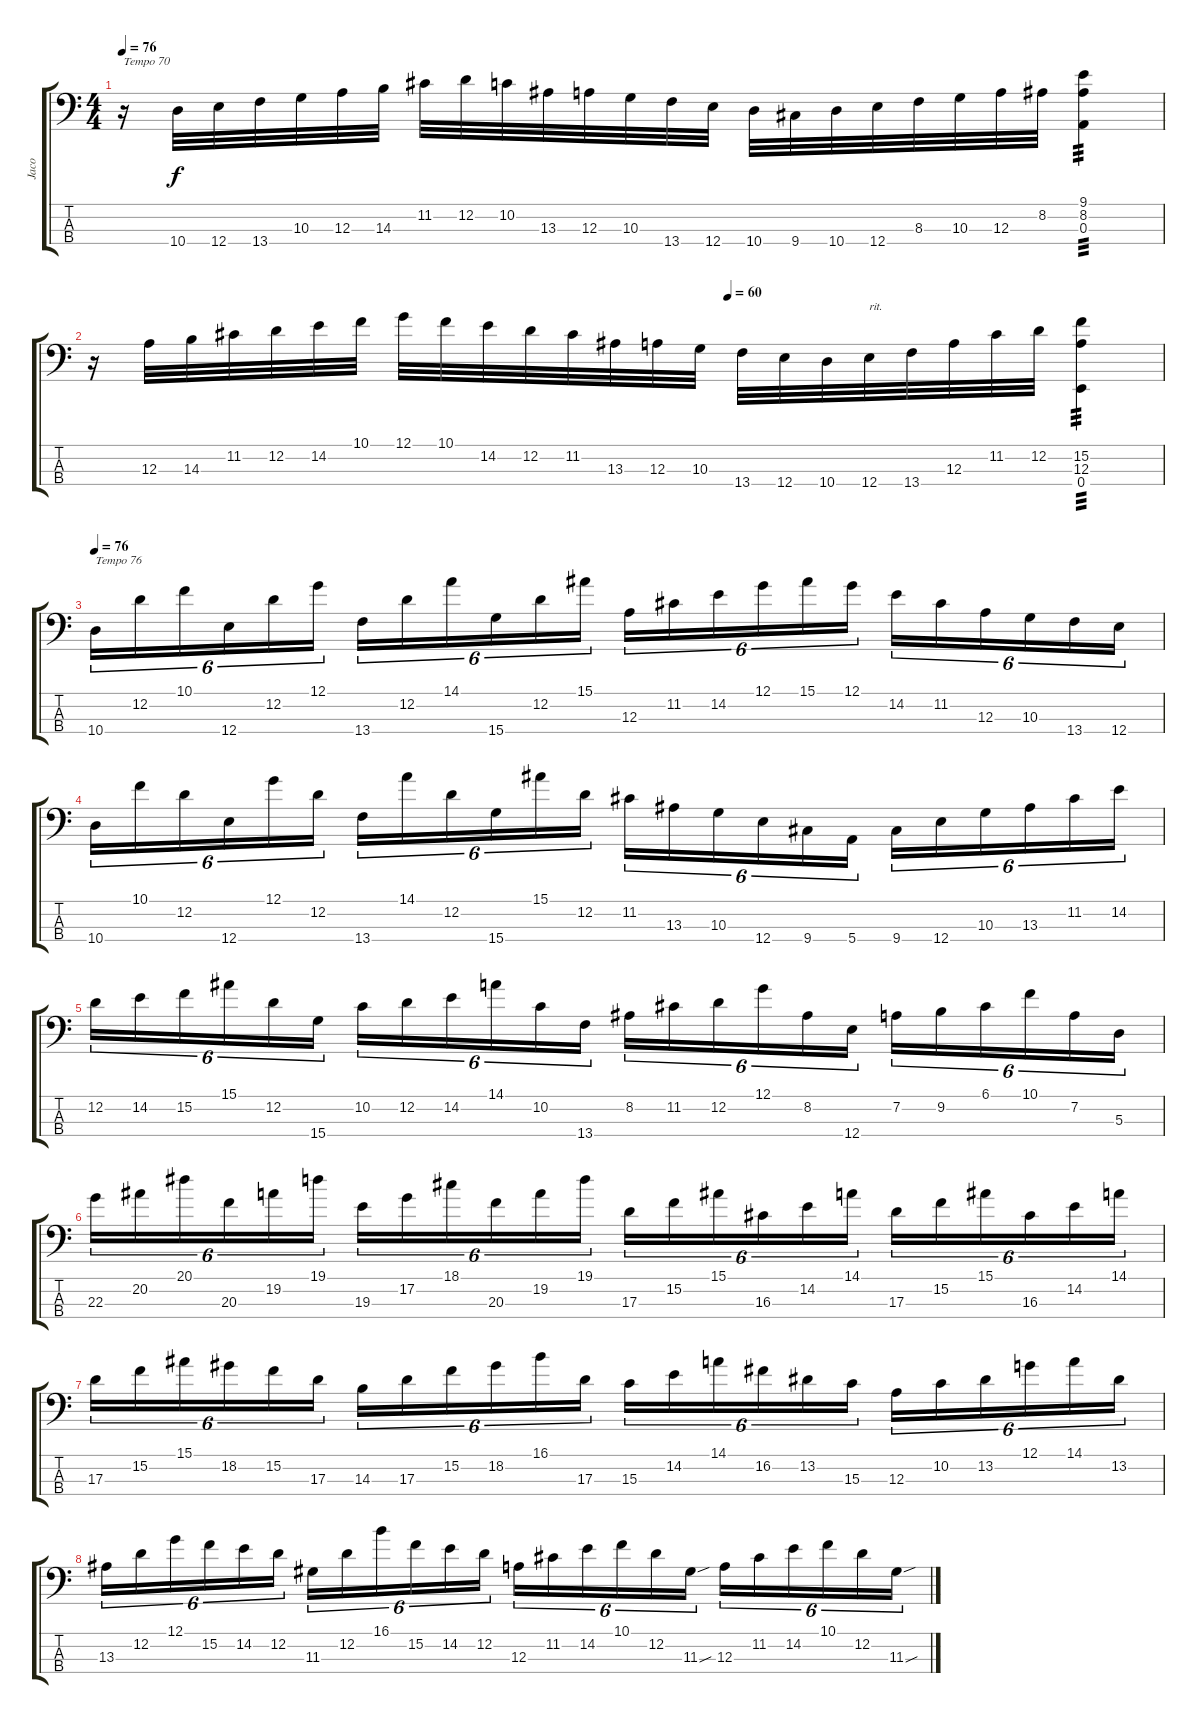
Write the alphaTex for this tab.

\track ("Jaco" "Jaco") {instrument fretlessbass}
\staff {score tabs}
\tuning (G2 D2 A1 E1) {hide}
\ts (4 4)
\tempo 76
\tempo 70
\tempo 76
\clef f4
\ks c
r.16{txt "Tempo 70" dy f instrument fretlessbass} 10.4.32 12.4.32 13.4.32 10.3.32 12.3.32 14.3.32 11.2.32 12.2.32 10.2.32 13.3.32 12.3.32 10.3.32 13.4.32 12.4.32 10.4.32 9.4.32 10.4.32 12.4.32 8.3.32 10.3.32 12.3.32 8.2.32 (9.1 8.2 0.3).4{tp 3} |
\tempo (60 0.59375)
r.16 12.3.32 14.3.32 11.2.32 12.2.32 14.2.32 10.1.32 12.1.32 10.1.32 14.2.32 12.2.32 11.2.32 13.3.32 12.3.32 10.3.32 13.4.32 12.4.32 10.4.32 12.4.32{txt "rit."} 13.4.32 12.3.32 11.2.32 12.2.32 (15.2 12.3 0.4).4{tp 3} |
\tempo 76
10.4.16{tu (6 4) txt "Tempo 76"} 12.2.16{tu (6 4)} 10.1.16{tu (6 4)} 12.4.16{tu (6 4)} 12.2.16{tu (6 4)} 12.1.16{tu (6 4)} 13.4.16{tu (6 4)} 12.2.16{tu (6 4)} 14.1.16{tu (6 4)} 15.4.16{tu (6 4)} 12.2.16{tu (6 4)} 15.1.16{tu (6 4)} 12.3.16{tu (6 4)} 11.2.16{tu (6 4)} 14.2.16{tu (6 4)} 12.1.16{tu (6 4)} 15.1.16{tu (6 4)} 12.1.16{tu (6 4)} 14.2.16{tu (6 4)} 11.2.16{tu (6 4)} 12.3.16{tu (6 4)} 10.3.16{tu (6 4)} 13.4.16{tu (6 4)} 12.4.16{tu (6 4)} |
10.4.16{tu (6 4)} 10.1.16{tu (6 4)} 12.2.16{tu (6 4)} 12.4.16{tu (6 4)} 12.1.16{tu (6 4)} 12.2.16{tu (6 4)} 13.4.16{tu (6 4)} 14.1.16{tu (6 4)} 12.2.16{tu (6 4)} 15.4.16{tu (6 4)} 15.1.16{tu (6 4)} 12.2.16{tu (6 4)} 11.2.16{tu (6 4)} 13.3.16{tu (6 4)} 10.3.16{tu (6 4)} 12.4.16{tu (6 4)} 9.4.16{tu (6 4)} 5.4.16{tu (6 4)} 9.4.16{tu (6 4)} 12.4.16{tu (6 4)} 10.3.16{tu (6 4)} 13.3.16{tu (6 4)} 11.2.16{tu (6 4)} 14.2.16{tu (6 4)} |
12.2.16{tu (6 4)} 14.2.16{tu (6 4)} 15.2.16{tu (6 4)} 15.1.16{tu (6 4)} 12.2.16{tu (6 4)} 15.4.16{tu (6 4)} 10.2.16{tu (6 4)} 12.2.16{tu (6 4)} 14.2.16{tu (6 4)} 14.1.16{tu (6 4)} 10.2.16{tu (6 4)} 13.4.16{tu (6 4)} 8.2.16{tu (6 4)} 11.2.16{tu (6 4)} 12.2.16{tu (6 4)} 12.1.16{tu (6 4)} 8.2.16{tu (6 4)} 12.4.16{tu (6 4)} 7.2.16{tu (6 4)} 9.2.16{tu (6 4)} 6.1.16{tu (6 4)} 10.1.16{tu (6 4)} 7.2.16{tu (6 4)} 5.3.16{tu (6 4)} |
22.3.16{tu (6 4)} 20.2.16{tu (6 4)} 20.1.16{tu (6 4)} 20.3.16{tu (6 4)} 19.2.16{tu (6 4)} 19.1.16{tu (6 4)} 19.3.16{tu (6 4)} 17.2.16{tu (6 4)} 18.1.16{tu (6 4)} 20.3.16{tu (6 4)} 19.2.16{tu (6 4)} 19.1.16{tu (6 4)} 17.3.16{tu (6 4)} 15.2.16{tu (6 4)} 15.1.16{tu (6 4)} 16.3.16{tu (6 4)} 14.2.16{tu (6 4)} 14.1.16{tu (6 4)} 17.3.16{tu (6 4)} 15.2.16{tu (6 4)} 15.1.16{tu (6 4)} 16.3.16{tu (6 4)} 14.2.16{tu (6 4)} 14.1.16{tu (6 4)} |
17.3.16{tu (6 4)} 15.2.16{tu (6 4)} 15.1.16{tu (6 4)} 18.2.16{tu (6 4)} 15.2.16{tu (6 4)} 17.3.16{tu (6 4)} 14.3.16{tu (6 4)} 17.3.16{tu (6 4)} 15.2.16{tu (6 4)} 18.2.16{tu (6 4)} 16.1.16{tu (6 4)} 17.3.16{tu (6 4)} 15.3.16{tu (6 4)} 14.2.16{tu (6 4)} 14.1.16{tu (6 4)} 16.2.16{tu (6 4)} 13.2.16{tu (6 4)} 15.3.16{tu (6 4)} 12.3.16{tu (6 4)} 10.2.16{tu (6 4)} 13.2.16{tu (6 4)} 12.1.16{tu (6 4)} 14.1.16{tu (6 4)} 13.2.16{tu (6 4)} |
13.3.16{tu (6 4)} 12.2.16{tu (6 4)} 12.1.16{tu (6 4)} 15.2.16{tu (6 4)} 14.2.16{tu (6 4)} 12.2.16{tu (6 4)} 11.3.16{tu (6 4)} 12.2.16{tu (6 4)} 16.1.16{tu (6 4)} 15.2.16{tu (6 4)} 14.2.16{tu (6 4)} 12.2.16{tu (6 4)} 12.3.16{tu (6 4)} 11.2.16{tu (6 4)} 14.2.16{tu (6 4)} 10.1.16{tu (6 4)} 12.2.16{tu (6 4)} 11.3{sou}.16{tu (6 4)} 12.3.16{tu (6 4)} 11.2.16{tu (6 4)} 14.2.16{tu (6 4)} 10.1.16{tu (6 4)} 12.2.16{tu (6 4)} 11.3{sou}.16{tu (6 4)}
